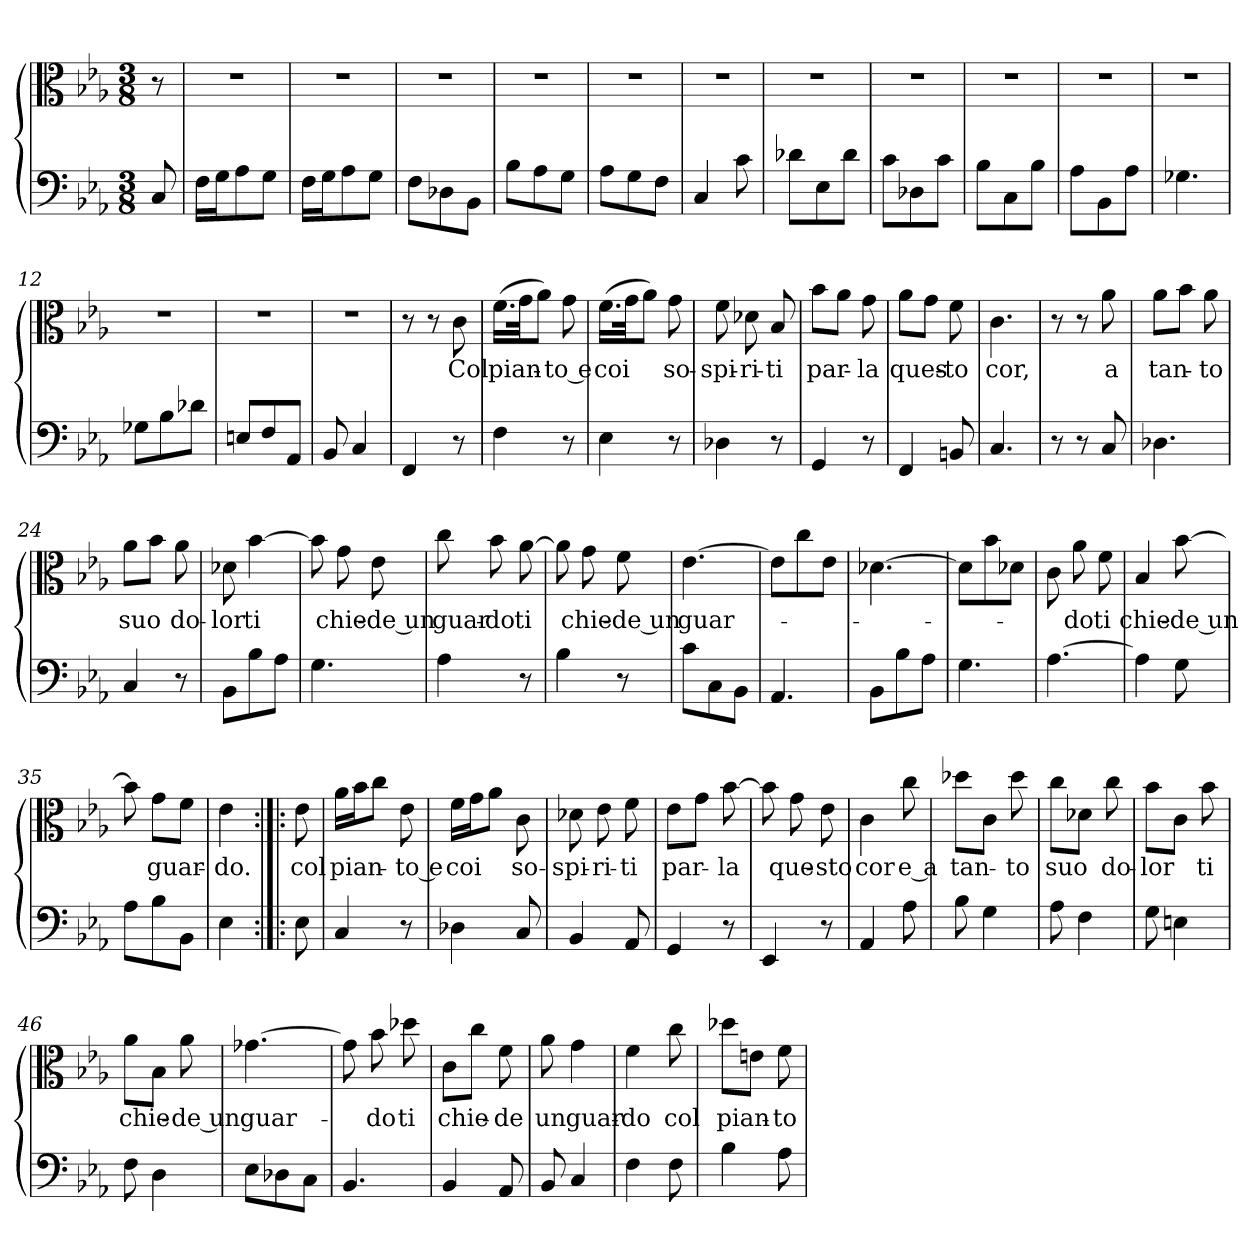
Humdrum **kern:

**kern	**kern	**text
*part1	*part1	*part1
*staff2	*staff1	*staff1
*clefF4	*clefC3	*
*k[b-e-a-]	*k[b-e-a-]	*
*M3/8	*M3/8	*
*MM82	*MM82	*
=	=	=
8C	8r	.
=1	=1	=1
16FLL	4.r	.
16GJ	.	.
8A-	.	.
8GJ	.	.
=2	=2	=2
16FLL	4.r	.
16GJ	.	.
8A-	.	.
8GJ	.	.
=3	=3	=3
8FL	4.r	.
8D-X	.	.
8BB-J	.	.
=4	=4	=4
8B-L	4.r	.
8A-	.	.
8GJ	.	.
=5	=5	=5
8A-L	4.r	.
8G	.	.
8FJ	.	.
=6	=6	=6
4C	4.r	.
8c	.	.
=7	=7	=7
8d-XL	4.r	.
8E-	.	.
8d-J	.	.
!!LO:LB:g=z
=8	=8	=8
8cL	4.r	.
8D-X	.	.
8cJ	.	.
=9	=9	=9
8B-L	4.r	.
8C	.	.
8B-J	.	.
=10	=10	=10
8A-L	4.r	.
8BB-	.	.
8A-J	.	.
=11	=11	=11
4.G-X	4.r	.
=12	=12	=12
8G-jL	4.r	.
8B-	.	.
8d-XJ	.	.
=13	=13	=13
8EnL	4.r	.
8F	.	.
8AA-J	.	.
=14	=14	=14
8BB-	4.r	.
4C	.	.
=15	=15	=15
4FF	8r	.
.	8r	.
8r	8c	Col
!!LO:LB:g=z
=16	=16	=16
4F	(16.fLL	pian-
.	32gJk	.
.	8a-J)	.
8r	8g	-to e
=17	=17	=17
4E-	(16.fLL	coi
.	32gJk	.
.	8a-J)	.
8r	8g	so-
=18	=18	=18
4D-X	8f	-spi-
.	8d-X	-ri-
8r	8B-	-ti
=19	=19	=19
4GG	8b-L	par-
.	8a-J	.
8r	8g	-la
=20	=20	=20
4FF	8a-L	ques-
.	8gJ	.
8BBn	8f	-to
=21	=21	=21
4.C	4.c	cor,
=22	=22	=22
8r	8r	.
8r	8r	.
8C	8a-	a
=23	=23	=23
4.D-X	8a-L	tan-
.	8b-J	.
.	8a-	-to
!!LO:LB:g=z
=24	=24	=24
4C	8a-L	suo
.	8b-J	.
8r	8a-	do-
=25	=25	=25
8BB-L	8d-X	-lor
8B-	[4b-	ti
8A-J	.	.
=26	=26	=26
4.G	8b-]	.
.	8g	chie-
.	8e-	-de un
=27	=27	=27
4A-	8cc	guar-
.	8b-	-do
8r	[8a-	ti
=28	=28	=28
4B-	8a-]	.
.	8g	chie-
8r	8f	-de un
=29	=29	=29
8cL	[4.e-	guar-
8C	.	.
8BB-J	.	.
=30	=30	=30
4.AA-	8e-L]	.
.	8cc	.
.	8e-J	.
=31	=31	=31
8BB-L	[4.d-X	.
8B-	.	.
8A-J	.	.
!!LO:PB:g=z
=32	=32	=32
4.G	8d-jL]	.
.	8b-	.
.	8d-J	.
=33	=33	=33
[4.A-	8c	.
.	8a-	-do
.	8f	ti
=34	=34	=34
4A-]	4B-	chie-
8G	[8b-	-de un
=35	=35	=35
8A-L	8b-]	.
8B-	8gL	guar-
8BB-J	8fJ	.
=36	=36	=36
4E-	4e-	-do.
=:|!|:	=:|!|:	=:|!|:
8E-	8e-	col
=37	=37	=37
4C	16a-LL	pian-
.	16b-J	.
.	8ccJ	.
8r	8e-	-to e
=38	=38	=38
4D-X	16fLL	coi
.	16gJ	.
.	8a-J	.
8C	8c	so-
!!LO:LB:g=z
=39	=39	=39
4BB-	8d-X	-spi-
.	8e-	-ri-
8AA-	8f	-ti
=40	=40	=40
4GG	8e-L	par-
.	8gJ	.
8r	[8b-	-la
=41	=41	=41
4EE-	8b-]	.
.	8g	que-
8r	8e-	-sto
=42	=42	=42
4AA-	4c	cor
8A-	8cc	e a
=43	=43	=43
8B-	8dd-XL	tan-
4G	8cJ	.
.	8dd-	-to
=44	=44	=44
8A-	8ccL	suo
4F	8d-XJ	.
.	8cc	do-
=45	=45	=45
8G	8b-L	-lor
4En	8cJ	.
.	8b-	ti
=46	=46	=46
8F	8a-L	chie-
4D	8B-J	.
.	8a-	-de un
!!LO:LB:g=z
=47	=47	=47
8E-L	[4.g-X	guar-
8D-X	.	.
8CJ	.	.
=48	=48	=48
4.BB-	8g-j]	.
.	8b-	-do
.	8dd-X	ti
=49	=49	=49
4BB-	8cL	chie-
.	8ccJ	.
8AA-	8f	-de
=50	=50	=50
8BB-	8a-	un
4C	4g	guar-
=51	=51	=51
4F	4f	-do
8F	8cc	col
=52	=52	=52
4B-	8dd-XL	pian-
.	8enJ	.
8A-	8f	-to
=	=	=
*-	*-	*-
